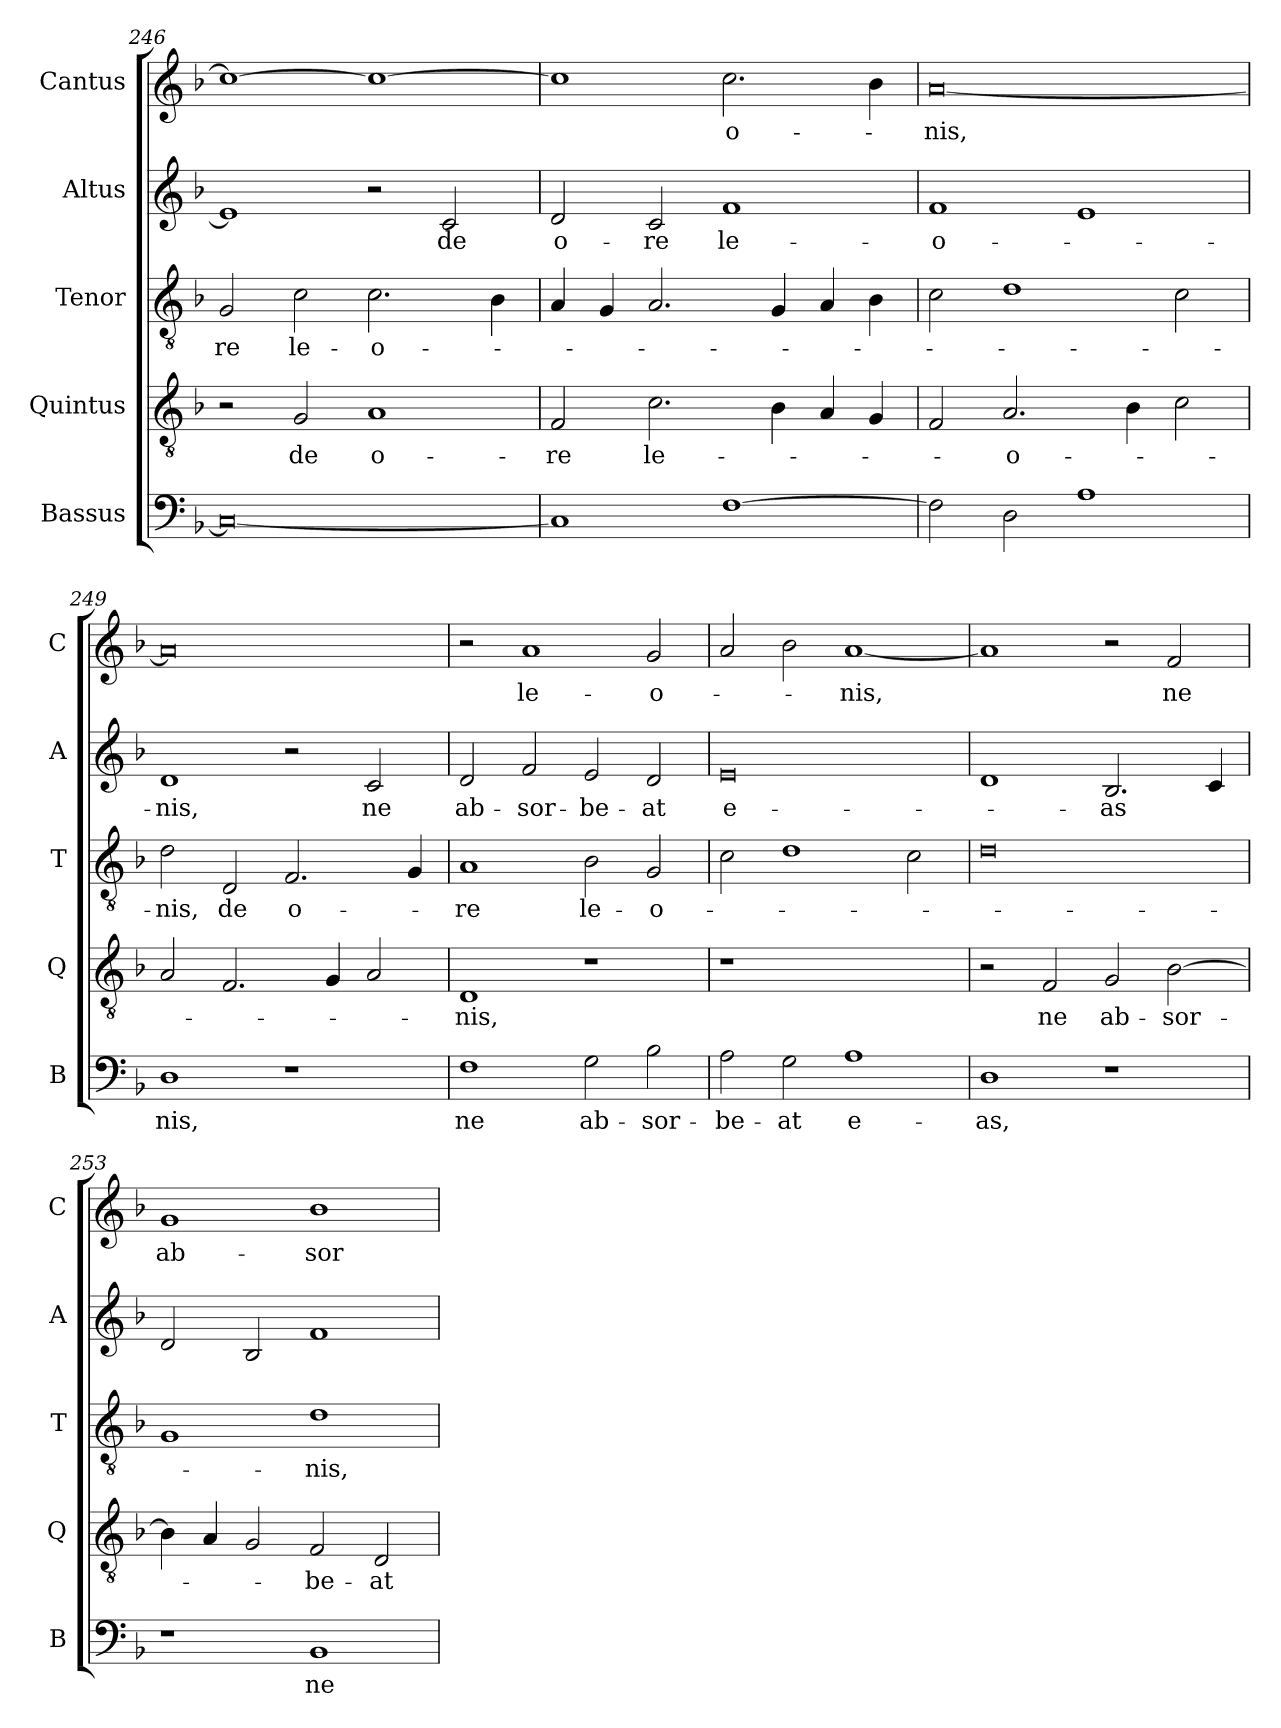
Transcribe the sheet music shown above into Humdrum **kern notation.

**kern	**text	**kern	**text	**kern	**text	**kern	**text	**kern	**text
*part5	*part5	*part4	*part4	*part3	*part3	*part2	*part2	*part1	*part1
*staff5	*staff5	*staff4	*staff4	*staff3	*staff3	*staff2	*staff2	*staff1	*staff1
*I"Bassus	*	*I"Quintus	*	*I"Tenor	*	*I"Altus	*	*I"Cantus	*
*I'B	*	*I'Q	*	*I'T	*	*I'A	*	*I'C	*
*clefF4	*	*clefGv2	*	*clefGv2	*	*clefG2	*	*clefG2	*
*k[b-]	*	*k[b-]	*	*k[b-]	*	*k[b-]	*	*k[b-]	*
*F:	*	*F:	*	*F:	*	*F:	*	*F:	*
=246	=246	=246	=246	=246	=246	=246	=246	=246	=246
!	!	!	!	!	!LO:LY:b	!	!	!	!
0C_	.	2r	.	2G/	-re	1e]	.	1cc_	.
!	!	!	!LO:LY:b	!	!LO:LY:b	!	!	!	!
.	.	2G/	de	2c\	le-	.	.	.	.
!	!	!	!LO:LY:b	!	!LO:LY:b	!	!	!	!
.	.	1A	o-	2.c\	-o-	2r	.	1cc_	.
!	!	!	!	!	!	!	!LO:LY:b	!	!
.	.	.	.	.	.	2c/	de	.	.
.	.	.	.	4B-\	.	.	.	.	.
=247	=247	=247	=247	=247	=247	=247	=247	=247	=247
!	!	!	!LO:LY:b	!	!	!	!LO:LY:b	!	!
1C]	.	2F/	-re	4A/	.	2d/	o-	1cc]	.
.	.	.	.	4G/	.	.	.	.	.
!	!	!	!LO:LY:b	!	!	!	!LO:LY:b	!	!
.	.	2.c\	le-	2.A/	.	2c/	-re	.	.
!	!	!	!	!	!	!	!LO:LY:b	!	!LO:LY:b
[1F	.	.	.	.	.	1f	le-	2.cc\	-o-
.	.	4B-\	.	4G/	.	.	.	.	.
.	.	4A/	.	4A/	.	.	.	.	.
.	.	4G/	.	4B-\	.	.	.	4b-\	.
!!LO:PB:g=z
=248	=248	=248	=248	=248	=248	=248	=248	=248	=248
!	!	!	!	!	!	!	!LO:LY:b	!	!LO:LY:b
2F\]	.	2F/	.	2c\	.	1f	-o-	[0a	-nis,
!	!	!	!LO:LY:b	!	!	!	!	!	!
2D\	.	2.A/	-o-	1d	.	.	.	.	.
1A	.	.	.	.	.	1e	.	.	.
.	.	4B-\	.	.	.	.	.	.	.
.	.	2c\	.	2c\	.	.	.	.	.
=249	=249	=249	=249	=249	=249	=249	=249	=249	=249
!	!LO:LY:b	!	!	!	!LO:LY:b	!	!LO:LY:b	!	!
1D	-nis,	2A/	.	2d\	-nis,	1d	-nis,	0a]	.
!	!	!	!	!	!LO:LY:b	!	!	!	!
.	.	2.F/	.	2D/	de	.	.	.	.
!	!	!	!	!	!LO:LY:b	!	!	!	!
1r	.	.	.	2.F/	o-	2r	.	.	.
.	.	4G/	.	.	.	.	.	.	.
!	!	!	!	!	!	!	!LO:LY:b	!	!
.	.	2A/	.	.	.	2c/	ne	.	.
.	.	.	.	4G/	.	.	.	.	.
=250	=250	=250	=250	=250	=250	=250	=250	=250	=250
!	!LO:LY:b	!	!LO:LY:b	!	!LO:LY:b	!	!LO:LY:b	!	!
1F	ne	1D	-nis,	1A	-re	2d/	ab-	2r	.
!	!	!	!	!	!	!	!LO:LY:b	!	!LO:LY:b
.	.	.	.	.	.	2f/	-sor-	1a	le-
!	!LO:LY:b	!	!	!	!LO:LY:b	!	!LO:LY:b	!	!
2G\	ab-	1r	.	2B-\	le-	2e/	-be-	.	.
!	!LO:LY:b	!	!	!	!LO:LY:b	!	!LO:LY:b	!	!LO:LY:b
2B-\	-sor-	.	.	2G/	-o-	2d/	-at	2g/	-o-
=251	=251	=251	=251	=251	=251	=251	=251	=251	=251
!	!LO:LY:b	!	!	!	!	!	!LO:LY:b	!	!
2A\	-be-	1r	.	2c\	.	0e	e-	2a/	.
!	!LO:LY:b	!	!	!	!	!	!	!	!
2G\	-at	.	.	1d	.	.	.	2b-\	.
!	!LO:LY:b	!	!	!	!	!	!	!	!LO:LY:b
1A	e-	1ryy	.	.	.	.	.	[1a	-nis,
.	.	.	.	2c\	.	.	.	.	.
=252	=252	=252	=252	=252	=252	=252	=252	=252	=252
!	!LO:LY:b	!	!	!	!	!	!	!	!
1D	-as,	2r	.	0d	.	1d	.	1a]	.
!	!	!	!LO:LY:b	!	!	!	!	!	!
.	.	2F/	ne	.	.	.	.	.	.
!	!	!	!LO:LY:b	!	!	!	!LO:LY:b	!	!
1r	.	2G/	ab-	.	.	2.B-/	-as	2r	.
!	!	!	!LO:LY:b	!	!	!	!	!	!LO:LY:b
.	.	[2B-\	-sor-	.	.	.	.	2f/	ne
.	.	.	.	.	.	4c/	.	.	.
=253	=253	=253	=253	=253	=253	=253	=253	=253	=253
!	!	!	!	!	!	!	!	!	!LO:LY:b
1r	.	4B-\]	.	1G	.	2d/	.	1g	ab-
.	.	4A/	.	.	.	.	.	.	.
.	.	2G/	.	.	.	2B-/	.	.	.
!	!LO:LY:b	!	!LO:LY:b	!	!LO:LY:b	!	!	!	!LO:LY:b
1BB-	ne	2F/	-be-	1d	-nis,	1f	.	1b-	-sor-
!	!	!	!LO:LY:b	!	!	!	!	!	!
.	.	2D/	-at	.	.	.	.	.	.
=	=	=	=	=	=	=	=	=	=
*-	*-	*-	*-	*-	*-	*-	*-	*-	*-
